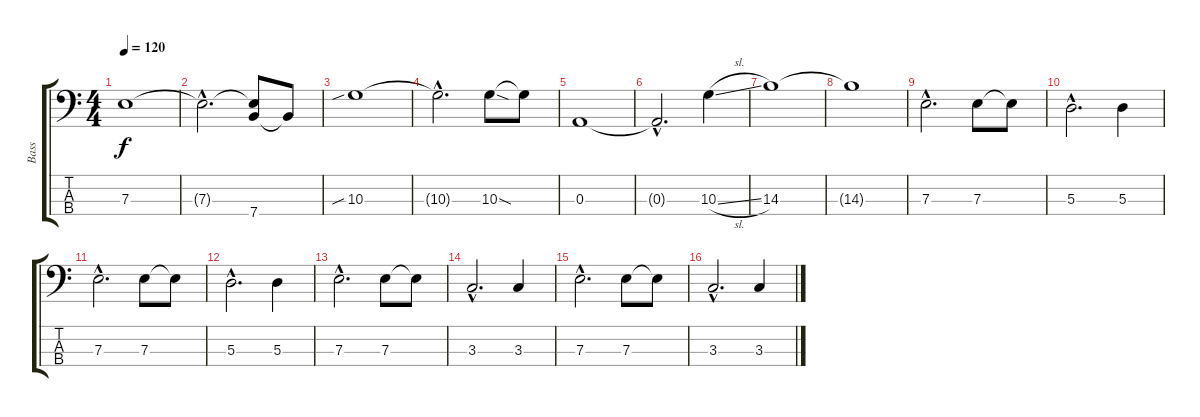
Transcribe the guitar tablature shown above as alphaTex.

\track ("Bass" "Bass") {instrument electricbasspick}
\staff {score tabs}
\tuning (G2 D2 A1 E1) {hide}
\ts (4 4)
\tempo 120
\clef f4
\ks c
7.3.1{dy f instrument fretlessbass} |
7.3{hac t}.2{d} (7.3{t} 7.4).8 7.4{t}.8 |
10.3{sib}.1 |
10.3{hac t}.2{d} 10.3{sod}.8 10.3{t}.8 |
0.3.1 |
0.3{hac t}.2{d} 10.3{sl}.4 |
14.3.1 |
14.3{t}.1 |
7.3{hac}.2{d volume 16 instrument electricbasspick} 7.3.8 7.3{t}.8 |
5.3{hac}.2{d} 5.3.4 |
7.3{hac}.2{d} 7.3.8 7.3{t}.8 |
5.3{hac}.2{d} 5.3.4 |
7.3{hac}.2{d} 7.3.8 7.3{t}.8 |
3.3{hac}.2{d} 3.3.4 |
7.3{hac}.2{d} 7.3.8 7.3{t}.8 |
3.3{hac}.2{d} 3.3.4
